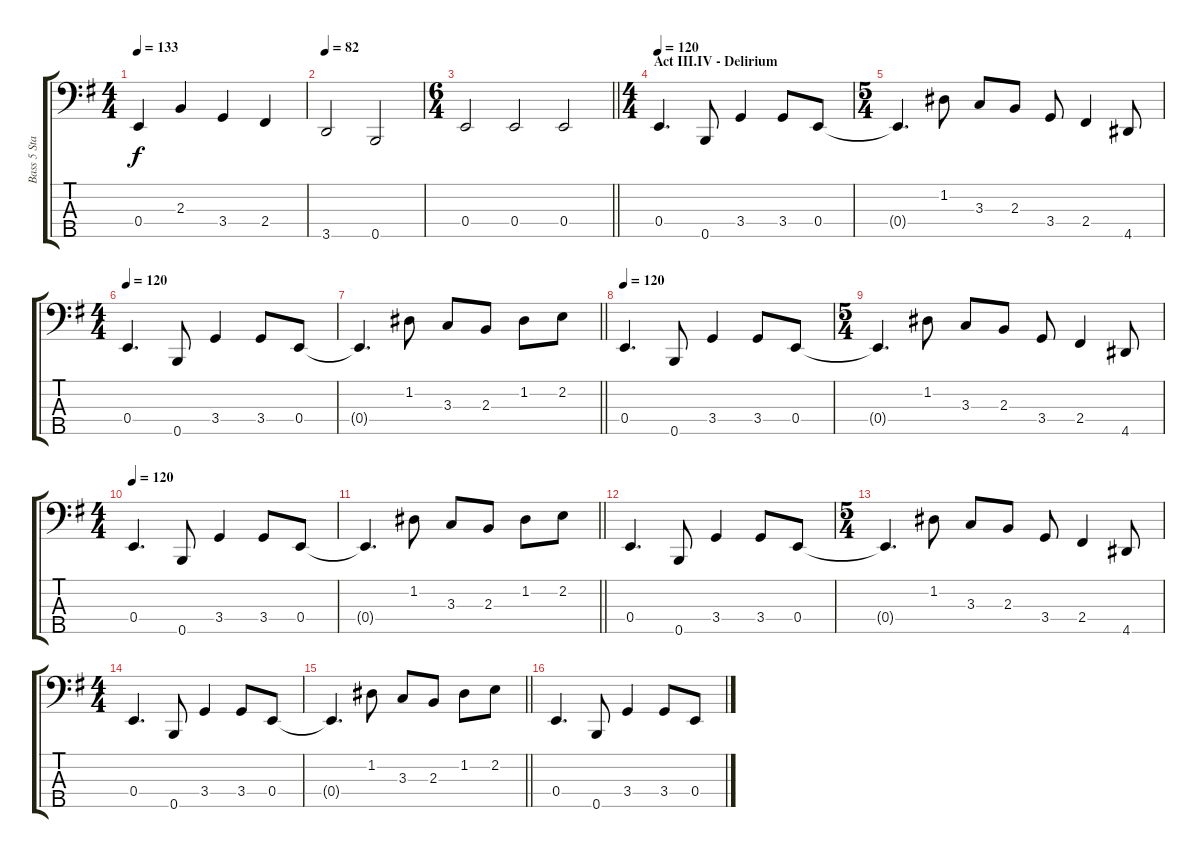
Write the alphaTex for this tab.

\track ("Bass 5 Standard" "Bass 5 Sta") {instrument electricbassfinger}
\staff {score tabs}
\tuning (G2 D2 A1 E1 B0) {hide}
\ts (4 4)
\tempo 133
\clef f4
\ks eminor
0.4.4{dy f} 2.3.4 3.4.4 2.4.4 |
\tempo 82
3.5.2 0.5.2 |
\ts (6 4)
\barLineRight lightlight
0.4.2 0.4.2 0.4.2 |
\ts (4 4)
\section ("" "Act III.IV - Delirium")
\tempo 120
0.4.4{d} 0.5.8 3.4.4 3.4.8 0.4.8 |
\ts (5 4)
0.4{t}.4{d} 1.2.8 3.3.8 2.3.8 3.4.8 2.4.4 4.5.8 |
\ts (4 4)
\tempo 120
0.4.4{d} 0.5.8 3.4.4 3.4.8 0.4.8 |
\barLineRight lightlight
0.4{t}.4{d} 1.2.8 3.3.8 2.3.8 1.2.8 2.2.8 |
\tempo 120
0.4.4{d} 0.5.8 3.4.4 3.4.8 0.4.8 |
\ts (5 4)
0.4{t}.4{d} 1.2.8 3.3.8 2.3.8 3.4.8 2.4.4 4.5.8 |
\ts (4 4)
\tempo 120
0.4.4{d} 0.5.8 3.4.4 3.4.8 0.4.8 |
\barLineRight lightlight
0.4{t}.4{d} 1.2.8 3.3.8 2.3.8 1.2.8 2.2.8 |
\section ("" "")
0.4.4{d} 0.5.8 3.4.4 3.4.8 0.4.8 |
\ts (5 4)
0.4{t}.4{d} 1.2.8 3.3.8 2.3.8 3.4.8 2.4.4 4.5.8 |
\ts (4 4)
0.4.4{d} 0.5.8 3.4.4 3.4.8 0.4.8 |
\barLineRight lightlight
0.4{t}.4{d} 1.2.8 3.3.8 2.3.8 1.2.8 2.2.8 |
0.4.4{d} 0.5.8 3.4.4 3.4.8 0.4.8
